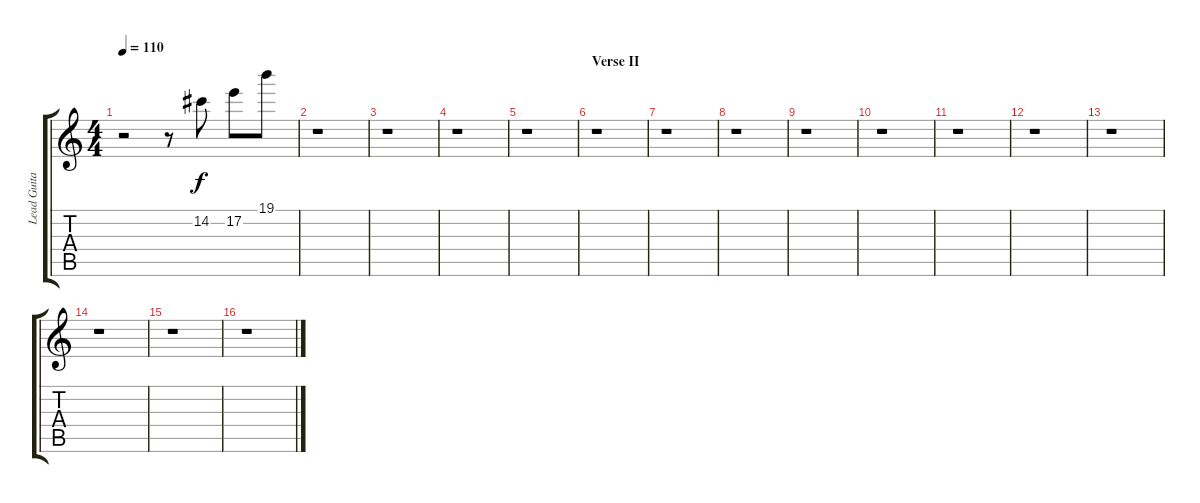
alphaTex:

\track ("Lead Guitar" "Lead Guita") {instrument overdrivenguitar}
\staff {score tabs}
\tuning (E4 B3 G3 D3 A2 E2) {hide}
\ts (4 4)
\tempo 110
\clef g2
\ks c
r.2{dy f} r.8 14.2.8 17.2.8 19.1.8 |
r.1 |
r.1 |
r.1 |
r.1 |
\section ("" "Verse II")
r.1 |
r.1 |
r.1 |
r.1 |
r.1 |
r.1 |
r.1 |
r.1 |
r.1 |
r.1 |
r.1
